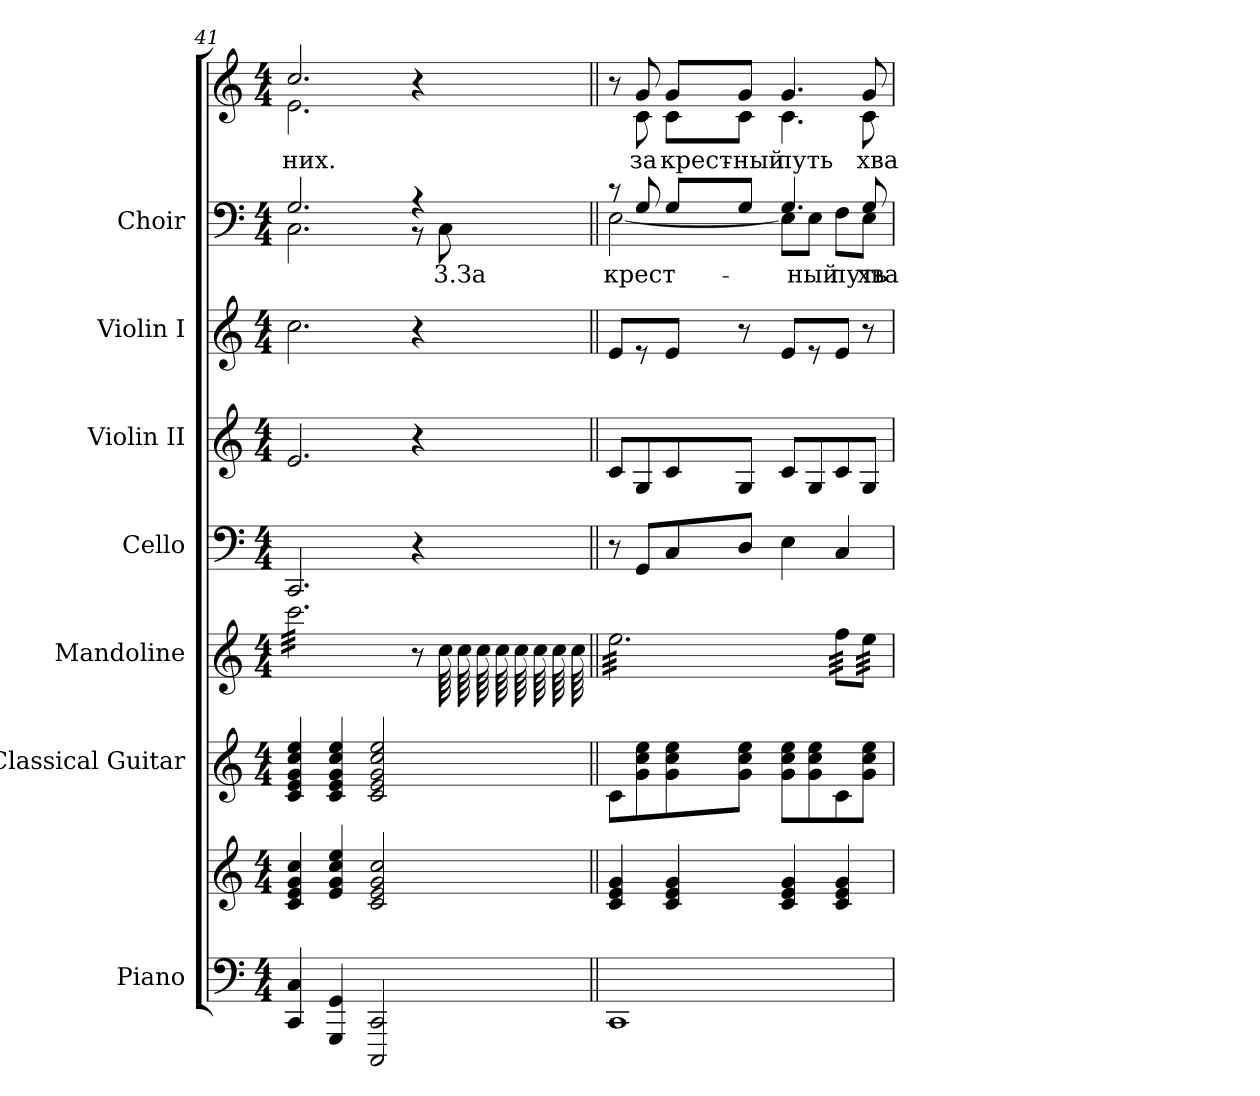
**kern	**kern	**kern	**kern	**kern	**kern	**kern	**kern	**text	**kern	**text
*part7	*part7	*part6	*part5	*part4	*part3	*part2	*part1	*part1	*part1	*part1
*staff9	*staff8	*staff7	*staff6	*staff5	*staff4	*staff3	*staff2	*staff2	*staff1	*staff1
*I"Piano	*	*I"Classical Guitar	*I"Mandoline	*I"Cello	*I"Violin II	*I"Violin I	*I"Choir	*	*	*
*clefF4	*clefG2	*clefG2	*clefG2	*clefF4	*clefG2	*clefG2	*clefF4	*	*clefG2	*
*	*	*ITrd7c12	*	*	*	*	*	*	*	*
*k[]	*k[]	*k[]	*k[]	*k[]	*k[]	*k[]	*k[]	*	*k[]	*
*C:	*C:	*C:	*C:	*C:	*C:	*C:	*C:	*	*C:	*
*M4/4	*M4/4	*M4/4	*M4/4	*M4/4	*M4/4	*M4/4	*M4/4	*	*M4/4	*
=41	=41	=41	=41	=41	=41	=41	=41	=41	=41	=41
*	*	*	*	*	*	*	*^	*	*	*
!	!	!	!	!	!	!	!	!	!	!	!LO:LY:b:color=#000000
*	*	*	*	*	*	*	*	*	*	*^	*
*	*	*	*tremolo	*	*	*	*	*	*	*	*	*
4CCi/ 4Ci	4ci/ 4ei 4gi 4cci	4Ci/ 4Ei 4Gi 4ci 4ei	32ccci\LLL	2.CCi/	2.ei/	2.cci\	2.Gi/	2.Ci\	.	2.cci/	2.ei\	-них.
.	.	.	32ccci\	.	.	.	.	.	.	.	.	.
.	.	.	32ccci\	.	.	.	.	.	.	.	.	.
.	.	.	32ccci\	.	.	.	.	.	.	.	.	.
.	.	.	32ccci\	.	.	.	.	.	.	.	.	.
.	.	.	32ccci\	.	.	.	.	.	.	.	.	.
.	.	.	32ccci\	.	.	.	.	.	.	.	.	.
.	.	.	32ccci\	.	.	.	.	.	.	.	.	.
4GGGi/ 4GGi	4ei/ 4gi 4cci 4eei	4Ci/ 4Ei 4Gi 4ci 4ei	32ccci\	.	.	.	.	.	.	.	.	.
.	.	.	32ccci\	.	.	.	.	.	.	.	.	.
.	.	.	32ccci\	.	.	.	.	.	.	.	.	.
.	.	.	32ccci\	.	.	.	.	.	.	.	.	.
.	.	.	32ccci\	.	.	.	.	.	.	.	.	.
.	.	.	32ccci\	.	.	.	.	.	.	.	.	.
.	.	.	32ccci\	.	.	.	.	.	.	.	.	.
.	.	.	32ccci\	.	.	.	.	.	.	.	.	.
2CCCi/ 2CCi	2ci/ 2ei 2gi 2cci	2Ci/ 2Ei 2Gi 2ci 2ei	32ccci\	.	.	.	.	.	.	.	.	.
.	.	.	32ccci\	.	.	.	.	.	.	.	.	.
.	.	.	32ccci\	.	.	.	.	.	.	.	.	.
.	.	.	32ccci\	.	.	.	.	.	.	.	.	.
.	.	.	32ccci\	.	.	.	.	.	.	.	.	.
.	.	.	32ccci\	.	.	.	.	.	.	.	.	.
.	.	.	32ccci\	.	.	.	.	.	.	.	.	.
.	.	.	32ccci\JJJ	.	.	.	.	.	.	.	.	.
.	.	.	8r	4r	4r	4r	4r	8r	.	4r	4ryy	.
!	!	!	!	!	!	!	!	!	!LO:LY:b:color=#000000	!	!	!
.	.	.	64cci\	.	.	.	.	8Ci\	3.За	.	.	.
.	.	.	64cci\	.	.	.	.	.	.	.	.	.
.	.	.	64cci\	.	.	.	.	.	.	.	.	.
.	.	.	64cci\	.	.	.	.	.	.	.	.	.
.	.	.	64cci\	.	.	.	.	.	.	.	.	.
.	.	.	64cci\	.	.	.	.	.	.	.	.	.
.	.	.	64cci\	.	.	.	.	.	.	.	.	.
.	.	.	64cci\	.	.	.	.	.	.	.	.	.
!!LO:PB:g=z	!!
=42||	=42||	=42||	=42||	=42||	=42||	=42||	=42||	=42||	=42||	=42||	=42||	=42||
!	!	!	!	!	!	!	!	!	!LO:LY:b:color=#000000	!	!	!
1CCi	4ci/ 4ei 4gi	8Ci\L	32eei\LLL	8r	8ci/L	8ei/L	8r	[2Ei\	крест-	8r	8ryy	.
.	.	.	32eei\	.	.	.	.	.	.	.	.	.
.	.	.	32eei\	.	.	.	.	.	.	.	.	.
.	.	.	32eei\	.	.	.	.	.	.	.	.	.
!	!	!	!	!	!	!	!	!	!	!	!	!LO:LY:b:color=#000000
.	.	8Gi\ 8ci 8ei	32eei\	8GGi/L	8Gi/	8r	8Gi/	.	.	8gi/	8ci\	за
.	.	.	32eei\	.	.	.	.	.	.	.	.	.
.	.	.	32eei\	.	.	.	.	.	.	.	.	.
.	.	.	32eei\	.	.	.	.	.	.	.	.	.
!	!	!	!	!	!	!	!	!	!	!	!	!LO:LY:b:color=#000000
.	4ci/ 4ei 4gi	8Gi\ 8ci 8ei	32eei\	8Ci/	8ci/	8ei/J	8Gi/L	.	.	8gi/L	8ci\L	крест-
.	.	.	32eei\	.	.	.	.	.	.	.	.	.
.	.	.	32eei\	.	.	.	.	.	.	.	.	.
.	.	.	32eei\	.	.	.	.	.	.	.	.	.
!	!	!	!	!	!	!	!	!	!	!	!	!LO:LY:b:color=#000000
.	.	8Gi\ 8ci 8eiJ	32eei\	8Di/J	8Gi/J	8r	8Gi/J	.	.	8gi/J	8ci\J	-ный
.	.	.	32eei\	.	.	.	.	.	.	.	.	.
.	.	.	32eei\	.	.	.	.	.	.	.	.	.
.	.	.	32eei\	.	.	.	.	.	.	.	.	.
!	!	!	!	!	!	!	!	!	!	!	!	!LO:LY:b:color=#000000
.	4ci/ 4ei 4gi	8Gi\ 8ci 8eiL	32eei\	4Ei\	8ci/L	8ei/L	4.Gi/	8Ei\L]	.	4.gi/	4.ci\	путь
.	.	.	32eei\	.	.	.	.	.	.	.	.	.
.	.	.	32eei\	.	.	.	.	.	.	.	.	.
.	.	.	32eei\	.	.	.	.	.	.	.	.	.
!	!	!	!	!	!	!	!	!	!LO:LY:b:color=#000000	!	!	!
.	.	8Gi\ 8ci 8ei	32eei\	.	8Gi/	8r	.	8Ei\J	-ный	.	.	.
.	.	.	32eei\	.	.	.	.	.	.	.	.	.
.	.	.	32eei\	.	.	.	.	.	.	.	.	.
.	.	.	32eei\JJJ	.	.	.	.	.	.	.	.	.
!	!	!	!	!	!	!	!	!	!LO:LY:b:color=#000000	!	!	!
.	4ci/ 4ei 4gi	8Ci\	64ffi\LLLL	4Ci/	8ci/	8ei/J	.	8Fi\L	путь	.	.	.
.	.	.	64ffi\	.	.	.	.	.	.	.	.	.
.	.	.	64ffi\	.	.	.	.	.	.	.	.	.
.	.	.	64ffi\	.	.	.	.	.	.	.	.	.
.	.	.	64ffi\	.	.	.	.	.	.	.	.	.
.	.	.	64ffi\	.	.	.	.	.	.	.	.	.
.	.	.	64ffi\	.	.	.	.	.	.	.	.	.
.	.	.	64ffi\	.	.	.	.	.	.	.	.	.
!	!	!	!	!	!	!	!	!	!LO:LY:b:color=#000000	!	!	!
!	!	!	!	!	!	!	!	!	!	!	!	!LO:LY:b:color=#000000
.	.	8Gi\ 8ci 8eiJ	64eei\	.	8Gi/J	8r	8Gi/	8Ei\J	хва-	8gi/	8ci\	хва-
.	.	.	64eei\	.	.	.	.	.	.	.	.	.
.	.	.	64eei\	.	.	.	.	.	.	.	.	.
.	.	.	64eei\	.	.	.	.	.	.	.	.	.
.	.	.	64eei\	.	.	.	.	.	.	.	.	.
.	.	.	64eei\	.	.	.	.	.	.	.	.	.
.	.	.	64eei\	.	.	.	.	.	.	.	.	.
.	.	.	64eei\JJJJ	.	.	.	.	.	.	.	.	.
*	*	*	*Xtremolo	*	*	*	*	*	*	*	*	*
*	*	*	*	*	*	*	*v	*v	*	*	*	*
*	*	*	*	*	*	*	*	*	*v	*v	*
=	=	=	=	=	=	=	=	=	=	=
*-	*-	*-	*-	*-	*-	*-	*-	*-	*-	*-
